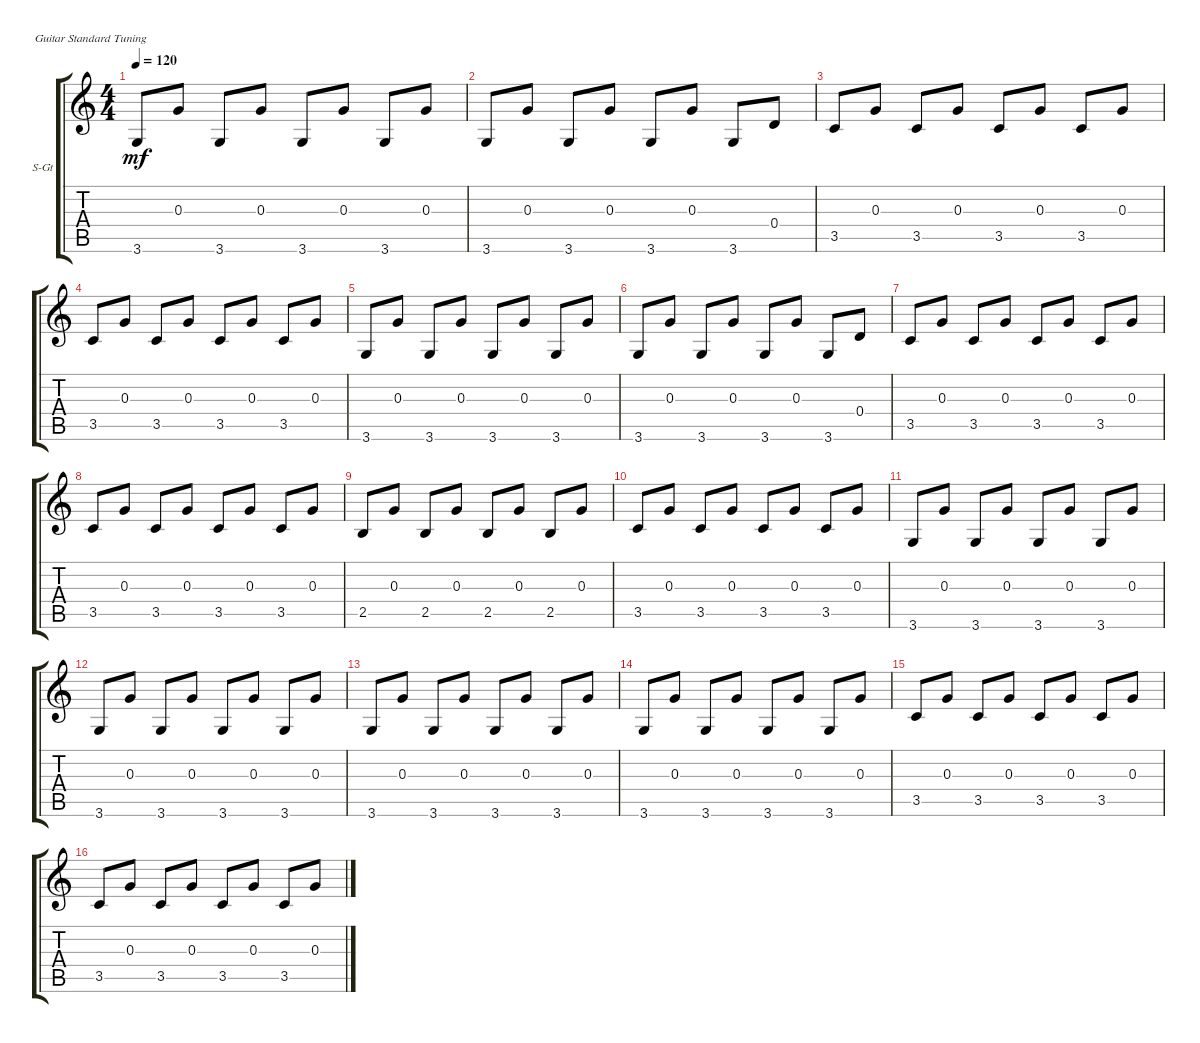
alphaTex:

\defaultSystemsLayout 4
\bracketExtendMode groupsimilarinstruments
\firstSystemTrackNameOrientation horizontal
\otherSystemsTrackNameOrientation horizontal
\track ("Steel Guitar" "S-Gt") {instrument acousticguitarsteel}
\staff {score tabs}
\tuning (E4 B3 G3 D3 A2 E2)
\ts (4 4)
\tempo 120
\clef g2
\ks c
3.6.8{dy mf} 0.3.8 3.6.8 0.3.8 3.6.8 0.3.8 3.6.8 0.3.8 |
3.6.8 0.3.8 3.6.8 0.3.8 3.6.8 0.3.8 3.6.8 0.4.8 |
3.5.8 0.3.8 3.5.8 0.3.8 3.5.8 0.3.8 3.5.8 0.3.8 |
3.5.8 0.3.8 3.5.8 0.3.8 3.5.8 0.3.8 3.5.8 0.3.8 |
3.6.8 0.3.8 3.6.8 0.3.8 3.6.8 0.3.8 3.6.8 0.3.8 |
3.6.8 0.3.8 3.6.8 0.3.8 3.6.8 0.3.8 3.6.8 0.4.8 |
3.5.8 0.3.8 3.5.8 0.3.8 3.5.8 0.3.8 3.5.8 0.3.8 |
3.5.8 0.3.8 3.5.8 0.3.8 3.5.8 0.3.8 3.5.8 0.3.8 |
2.5.8 0.3.8 2.5.8 0.3.8 2.5.8 0.3.8 2.5.8 0.3.8 |
3.5.8 0.3.8 3.5.8 0.3.8 3.5.8 0.3.8 3.5.8 0.3.8 |
3.6.8 0.3.8 3.6.8 0.3.8 3.6.8 0.3.8 3.6.8 0.3.8 |
3.6.8 0.3.8 3.6.8 0.3.8 3.6.8 0.3.8 3.6.8 0.3.8 |
3.6.8 0.3.8 3.6.8 0.3.8 3.6.8 0.3.8 3.6.8 0.3.8 |
3.6.8 0.3.8 3.6.8 0.3.8 3.6.8 0.3.8 3.6.8 0.3.8 |
3.5.8 0.3.8 3.5.8 0.3.8 3.5.8 0.3.8 3.5.8 0.3.8 |
3.5.8 0.3.8 3.5.8 0.3.8 3.5.8 0.3.8 3.5.8 0.3.8
